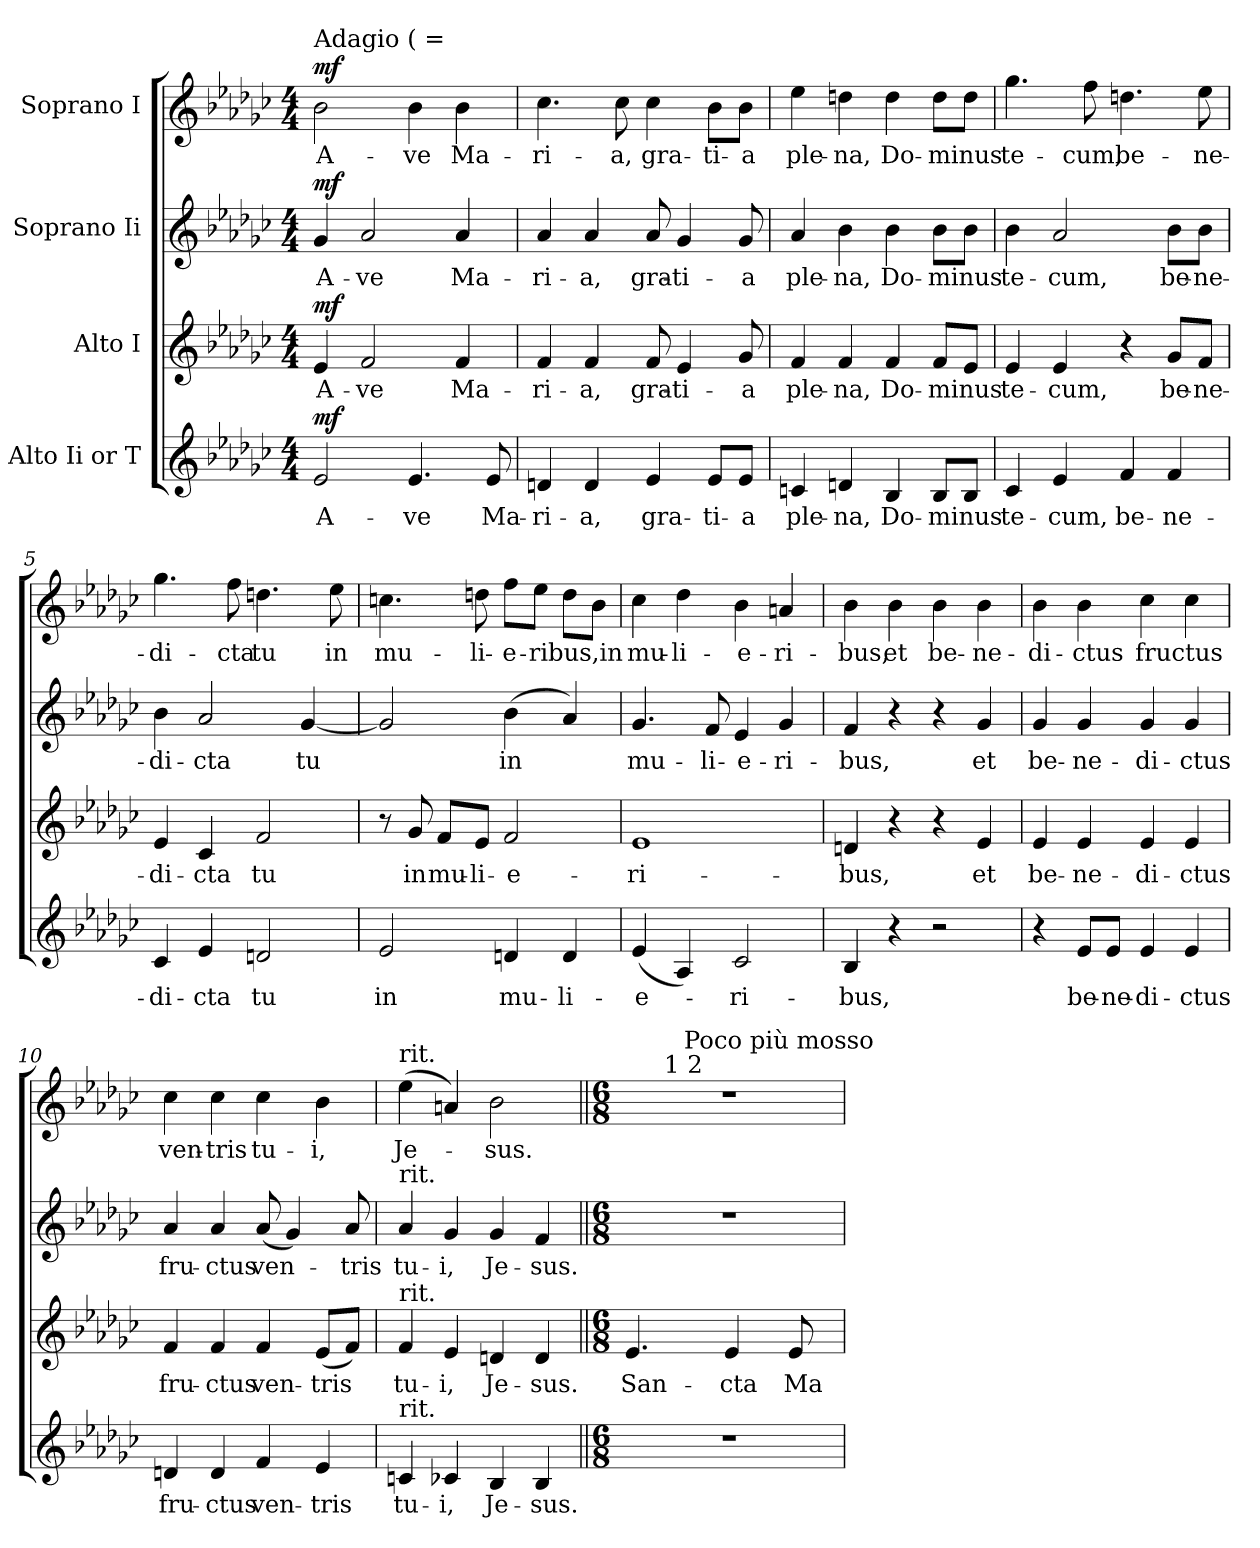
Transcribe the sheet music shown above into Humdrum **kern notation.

**kern	**text	**dynam	**kern	**text	**dynam	**kern	**text	**dynam	**kern	**text	**dynam
*part4	*part4	*part4	*part3	*part3	*part3	*part2	*part2	*part2	*part1	*part1	*part1
*staff4	*staff4	*staff4	*staff3	*staff3	*staff3	*staff2	*staff2	*staff2	*staff1	*staff1	*staff1
*I"Alto Ii or T	*	*	*I"Alto I	*	*	*I"Soprano Ii	*	*	*I"Soprano I	*	*
*clefG2	*	*	*clefG2	*	*	*clefG2	*	*	*clefG2	*	*
*k[b-e-a-d-g-c-]	*	*	*k[b-e-a-d-g-c-]	*	*	*k[b-e-a-d-g-c-]	*	*	*k[b-e-a-d-g-c-]	*	*
*G-:	*	*	*G-:	*	*	*G-:	*	*	*G-:	*	*
*M4/4	*	*	*M4/4	*	*	*M4/4	*	*	*M4/4	*	*
=1	=1	=1	=1	=1	=1	=1	=1	=1	=1	=1	=1
!	!	!	!	!	!	!	!	!	!LO:TX:a:t=Adagio ( =	!	!
!	!LO:LY:b	!LO:DY:a	!	!LO:LY:b	!LO:DY:a	!	!LO:LY:b	!LO:DY:a	!	!LO:LY:b	!LO:DY:a
2e-/	A-	mf	4e-/	A-	mf	4g-/	A-	mf	2b-\	A-	mf
!	!	!	!	!LO:LY:b	!	!	!LO:LY:b	!	!	!	!
.	.	.	2f/	-ve	.	2a-/	-ve	.	.	.	.
!	!LO:LY:b	!	!	!	!	!	!	!	!	!LO:LY:b	!
4.e-/	-ve	.	.	.	.	.	.	.	4b-\	-ve	.
!	!	!	!	!LO:LY:b	!	!	!LO:LY:b	!	!	!LO:LY:b	!
.	.	.	4f/	Ma-	.	4a-/	Ma-	.	4b-\	Ma-	.
!	!LO:LY:b	!	!	!	!	!	!	!	!	!	!
8e-/	Ma-	.	.	.	.	.	.	.	.	.	.
=2	=2	=2	=2	=2	=2	=2	=2	=2	=2	=2	=2
!	!LO:LY:b	!	!	!LO:LY:b	!	!	!LO:LY:b	!	!	!LO:LY:b	!
4dn/	-ri-	.	4f/	-ri-	.	4a-/	-ri-	.	4.cc-\	-ri-	.
!	!LO:LY:b	!	!	!LO:LY:b	!	!	!LO:LY:b	!	!	!	!
4d/	-a,	.	4f/	-a,	.	4a-/	-a,	.	.	.	.
!	!	!	!	!	!	!	!	!	!	!LO:LY:b	!
.	.	.	.	.	.	.	.	.	8cc-\	-a,	.
!	!LO:LY:b	!	!	!LO:LY:b	!	!	!LO:LY:b	!	!	!LO:LY:b	!
4e-/	gra-	.	8f/	gra-	.	8a-/	gra-	.	4cc-\	gra-	.
!	!	!	!	!LO:LY:b:rj	!	!	!LO:LY:b:rj	!	!	!	!
.	.	.	4e-/	-ti-	.	4g-/	-ti-	.	.	.	.
!	!LO:LY:b	!	!	!	!	!	!	!	!	!LO:LY:b	!
8e-/L	-ti-	.	.	.	.	.	.	.	8b-\L	-ti-	.
!	!LO:LY:b:rj	!	!	!LO:LY:b	!	!	!LO:LY:b	!	!	!LO:LY:b:rj	!
8e-/J	-a	.	8g-/	-a	.	8g-/	-a	.	8b-\J	-a	.
=3	=3	=3	=3	=3	=3	=3	=3	=3	=3	=3	=3
!	!LO:LY:b	!	!	!LO:LY:b	!	!	!LO:LY:b	!	!	!LO:LY:b	!
4cn/	ple-	.	4f/	ple-	.	4a-/	ple-	.	4ee-\	ple-	.
!	!LO:LY:b:rj	!	!	!LO:LY:b:rj	!	!	!LO:LY:b:rj	!	!	!LO:LY:b:rj	!
4dn/	-na,	.	4f/	-na,	.	4b-\	-na,	.	4ddn\	-na,	.
!	!LO:LY:b	!	!	!LO:LY:b	!	!	!LO:LY:b	!	!	!LO:LY:b	!
4B-/	Do-	.	4f/	Do-	.	4b-\	Do-	.	4dd\	Do-	.
!	!LO:LY:b	!	!	!LO:LY:b	!	!	!LO:LY:b	!	!	!LO:LY:b	!
8B-/L	-minus	.	8f/L	-minus	.	8b-\L	-minus	.	8dd\L	-minus	.
8B-/J	.	.	8e-/J	.	.	8b-\J	.	.	8dd\J	.	.
=4	=4	=4	=4	=4	=4	=4	=4	=4	=4	=4	=4
!	!LO:LY:b	!	!	!LO:LY:b	!	!	!LO:LY:b	!	!	!LO:LY:b	!
4c-/	te-	.	4e-/	te-	.	4b-\	te-	.	4.gg-\	te-	.
!	!LO:LY:b	!	!	!LO:LY:b	!	!	!LO:LY:b	!	!	!	!
4e-/	-cum,	.	4e-/	-cum,	.	2a-/	-cum,	.	.	.	.
!	!	!	!	!	!	!	!	!	!	!LO:LY:b	!
.	.	.	.	.	.	.	.	.	8ff\	-cum,	.
!	!LO:LY:b	!	!	!	!	!	!	!	!	!LO:LY:b	!
4f/	be-	.	4r	.	.	.	.	.	4.ddn\	be-	.
!	!LO:LY:b:rj	!	!	!LO:LY:b	!	!	!LO:LY:b	!	!	!	!
4f/	-ne-	.	8g-/L	be-	.	8b-\L	be-	.	.	.	.
!	!	!	!	!LO:LY:b:rj	!	!	!LO:LY:b:rj	!	!	!LO:LY:b	!
.	.	.	8f/J	-ne-	.	8b-\J	-ne-	.	8ee-\	-ne-	.
=5	=5	=5	=5	=5	=5	=5	=5	=5	=5	=5	=5
!	!LO:LY:b	!	!	!LO:LY:b	!	!	!LO:LY:b	!	!	!LO:LY:b	!
4c-/	-di-	.	4e-/	-di-	.	4b-\	-di-	.	4.gg-\	-di-	.
!	!LO:LY:b:rj	!	!	!LO:LY:b:rj	!	!	!LO:LY:b:rj	!	!	!	!
4e-/	-cta	.	4c-/	-cta	.	2a-/	-cta	.	.	.	.
!	!	!	!	!	!	!	!	!	!	!LO:LY:b	!
.	.	.	.	.	.	.	.	.	8ff\	-cta	.
!	!LO:LY:b	!	!	!LO:LY:b	!	!	!	!	!	!LO:LY:b	!
2dn/	tu	.	2f/	tu	.	.	.	.	4.ddn\	tu	.
!	!	!	!	!	!	!	!LO:LY:b	!	!	!	!
.	.	.	.	.	.	[<4g-/	tu	.	.	.	.
!	!	!	!	!	!	!	!	!	!	!LO:LY:b	!
.	.	.	.	.	.	.	.	.	8ee-\	in	.
!!LO:LB:g=z
=6	=6	=6	=6	=6	=6	=6	=6	=6	=6	=6	=6
!	!LO:LY:b	!	!	!	!	!	!	!	!	!LO:LY:b	!
2e-/	in	.	8r	.	.	2g-/]	.	.	4.ccn\	mu-	.
!	!	!	!	!LO:LY:b	!	!	!	!	!	!	!
.	.	.	8g-/	in	.	.	.	.	.	.	.
!	!	!	!	!LO:LY:b	!	!	!	!	!	!	!
.	.	.	8f/L	mu-	.	.	.	.	.	.	.
!	!	!	!	!LO:LY:b	!	!	!	!	!	!LO:LY:b	!
.	.	.	8e-/J	-li-	.	.	.	.	8ddn\	-li-	.
!	!LO:LY:b	!	!	!LO:LY:b:rj	!	!	!LO:LY:b	!	!	!LO:LY:b	!
4dn/	mu-	.	2f/	-e-	.	(>4b-\	in	.	8ff\L	-e-	.
!	!	!	!	!	!	!	!	!	!	!LO:LY:b	!
.	.	.	.	.	.	.	.	.	8ee-\J	-ribus,in	.
!	!LO:LY:b	!	!	!	!	!	!	!	!	!	!
4d/	-li-	.	.	.	.	4a-/)	.	.	8dd\L	.	.
.	.	.	.	.	.	.	.	.	8b-\J	.	.
=7	=7	=7	=7	=7	=7	=7	=7	=7	=7	=7	=7
!	!LO:LY:b	!	!	!LO:LY:b	!	!	!LO:LY:b	!	!	!LO:LY:b	!
(<4e-/	-e-	.	1e-	-ri-	.	4.g-/	mu-	.	4cc-\	mu-	.
!	!	!	!	!	!	!	!	!	!	!LO:LY:b:rj	!
4A-/)	.	.	.	.	.	.	.	.	4dd-\	-li-	.
!	!	!	!	!	!	!	!LO:LY:b	!	!	!	!
.	.	.	.	.	.	8f/	-li-	.	.	.	.
!	!LO:LY:b	!	!	!	!	!	!LO:LY:b	!	!	!LO:LY:b	!
2c-/	-ri-	.	.	.	.	4e-/	-e-	.	4b-\	-e-	.
!	!	!	!	!	!	!	!LO:LY:b	!	!	!LO:LY:b	!
.	.	.	.	.	.	4g-/	-ri-	.	4an/	-ri-	.
=8	=8	=8	=8	=8	=8	=8	=8	=8	=8	=8	=8
!	!LO:LY:b	!	!	!LO:LY:b	!	!	!LO:LY:b	!	!	!LO:LY:b	!
4B-/	-bus,	.	4dn/	-bus,	.	4f/	-bus,	.	4b-\	-bus,	.
!	!	!	!	!	!	!	!	!	!	!LO:LY:b	!
4r	.	.	4r	.	.	4r	.	.	4b-\	et	.
!	!	!	!	!	!	!	!	!	!	!LO:LY:b	!
2r	.	.	4r	.	.	4r	.	.	4b-\	be-	.
!	!	!	!	!LO:LY:b	!	!	!LO:LY:b	!	!	!LO:LY:b:rj	!
.	.	.	4e-/	et	.	4g-/	et	.	4b-\	-ne-	.
=9	=9	=9	=9	=9	=9	=9	=9	=9	=9	=9	=9
!	!	!	!	!LO:LY:b	!	!	!LO:LY:b	!	!	!LO:LY:b	!
4r	.	.	4e-/	be-	.	4g-/	be-	.	4b-\	-di-	.
!	!LO:LY:b	!	!	!LO:LY:b:rj	!	!	!LO:LY:b:rj	!	!	!LO:LY:b	!
8e-/L	be-	.	4e-/	-ne-	.	4g-/	-ne-	.	4b-\	-ctus	.
!	!LO:LY:b	!	!	!	!	!	!	!	!	!	!
8e-/J	-ne-	.	.	.	.	.	.	.	.	.	.
!	!LO:LY:b	!	!	!LO:LY:b	!	!	!LO:LY:b	!	!	!LO:LY:b	!
4e-/	-di-	.	4e-/	-di-	.	4g-/	-di-	.	4cc-\	fructus	.
!	!LO:LY:b:rj	!	!	!LO:LY:b	!	!	!LO:LY:b	!	!	!	!
4e-/	-ctus	.	4e-/	-ctus	.	4g-/	-ctus	.	4cc-\	.	.
=10	=10	=10	=10	=10	=10	=10	=10	=10	=10	=10	=10
!	!LO:LY:b	!	!	!LO:LY:b	!	!	!LO:LY:b	!	!	!LO:LY:b	!
4dn/	fru-	.	4f/	fru-	.	4a-/	fru-	.	4cc-\	ven-	.
!	!LO:LY:b	!	!	!LO:LY:b	!	!	!LO:LY:b	!	!	!LO:LY:b:rj	!
4d/	-ctus	.	4f/	-ctus	.	4a-/	-ctus	.	4cc-\	-tris	.
!	!LO:LY:b	!	!	!LO:LY:b	!	!	!LO:LY:b	!	!	!LO:LY:b	!
4f/	ven-	.	4f/	ven-	.	(<8a-/	ven-	.	4cc-\	tu-	.
.	.	.	.	.	.	4g-/)	.	.	.	.	.
!	!LO:LY:b:rj	!	!	!LO:LY:b:rj	!	!	!	!	!	!LO:LY:b	!
4e-/	-tris	.	(<8e-/L	-tris	.	.	.	.	4b-\	-i,	.
!	!	!	!	!	!	!	!LO:LY:b	!	!	!	!
.	.	.	8f/J)	.	.	8a-/	-tris	.	.	.	.
=11	=11	=11	=11	=11	=11	=11	=11	=11	=11	=11	=11
!	!	!	!	!	!	!	!	!	!LO:TX:a:t=rit.	!	!
!	!	!	!	!	!	!LO:TX:a:t=rit.	!	!	!	!	!
!	!	!	!LO:TX:a:t=rit.	!	!	!	!	!	!	!	!
!LO:TX:a:t=rit.	!	!	!	!	!	!	!	!	!	!	!
!	!LO:LY:b	!	!	!LO:LY:b	!	!	!LO:LY:b	!	!	!LO:LY:b	!
4cn/	tu-	.	4f/	tu-	.	4a-/	tu-	.	(>4ee-\	Je-	.
!	!LO:LY:b	!	!	!LO:LY:b	!	!	!LO:LY:b	!	!	!	!
4c-X/	-i,	.	4e-/	-i,	.	4g-/	-i,	.	4an/)	.	.
!	!LO:LY:b	!	!	!LO:LY:b	!	!	!LO:LY:b	!	!	!LO:LY:b	!
4B-/	Je-	.	4dn/	Je-	.	4g-/	Je-	.	2b-\	-sus.	.
!	!LO:LY:b	!	!	!LO:LY:b	!	!	!LO:LY:b	!	!	!	!
4B-/	-sus.	.	4d/	-sus.	.	4f/	-sus.	.	.	.	.
!!LO:LB:g=z
=12||	=12||	=12||	=12||	=12||	=12||	=12||	=12||	=12||	=12||	=12||	=12||
*M6/8	*	*	*M6/8	*	*	*M6/8	*	*	*M6/8	*	*
!LO:N:vis=1	!	!	!	!LO:LY:b	!	!LO:N:vis=1	!	!	!LO:N:vis=1	!	!
*	*	*	*	*	*	*	*	*	*^	*	*
*	*	*	*	*	*	*	*	*	*	*^	*	*
2.r	.	.	4.e-/	San-	.	2.r	.	.	2.r	8.ryy	4ryy	.	.
!	!	!	!	!	!	!	!	!	!	!LO:TX:a:t=1 2	!	!	!
.	.	.	.	.	.	.	.	.	.	2ryy	.	.	.
!	!	!	!	!	!	!	!	!	!	!	!LO:TX:a:t=Poco più mosso	!	!
.	.	.	.	.	.	.	.	.	.	.	2ryy	.	.
!	!	!	!	!LO:LY:b	!	!	!	!	!	!	!	!	!
.	.	.	4e-/	-cta	.	.	.	.	.	.	.	.	.
!	!	!	!	!LO:LY:b	!	!	!	!	!	!	!	!	!
.	.	.	8e-/	Ma-	.	.	.	.	.	.	.	.	.
.	.	.	.	.	.	.	.	.	.	16ryy	.	.	.
*	*	*	*	*	*	*	*	*	*v	*v	*v	*	*
=	=	=	=	=	=	=	=	=	=	=	=
*-	*-	*-	*-	*-	*-	*-	*-	*-	*-	*-	*-
